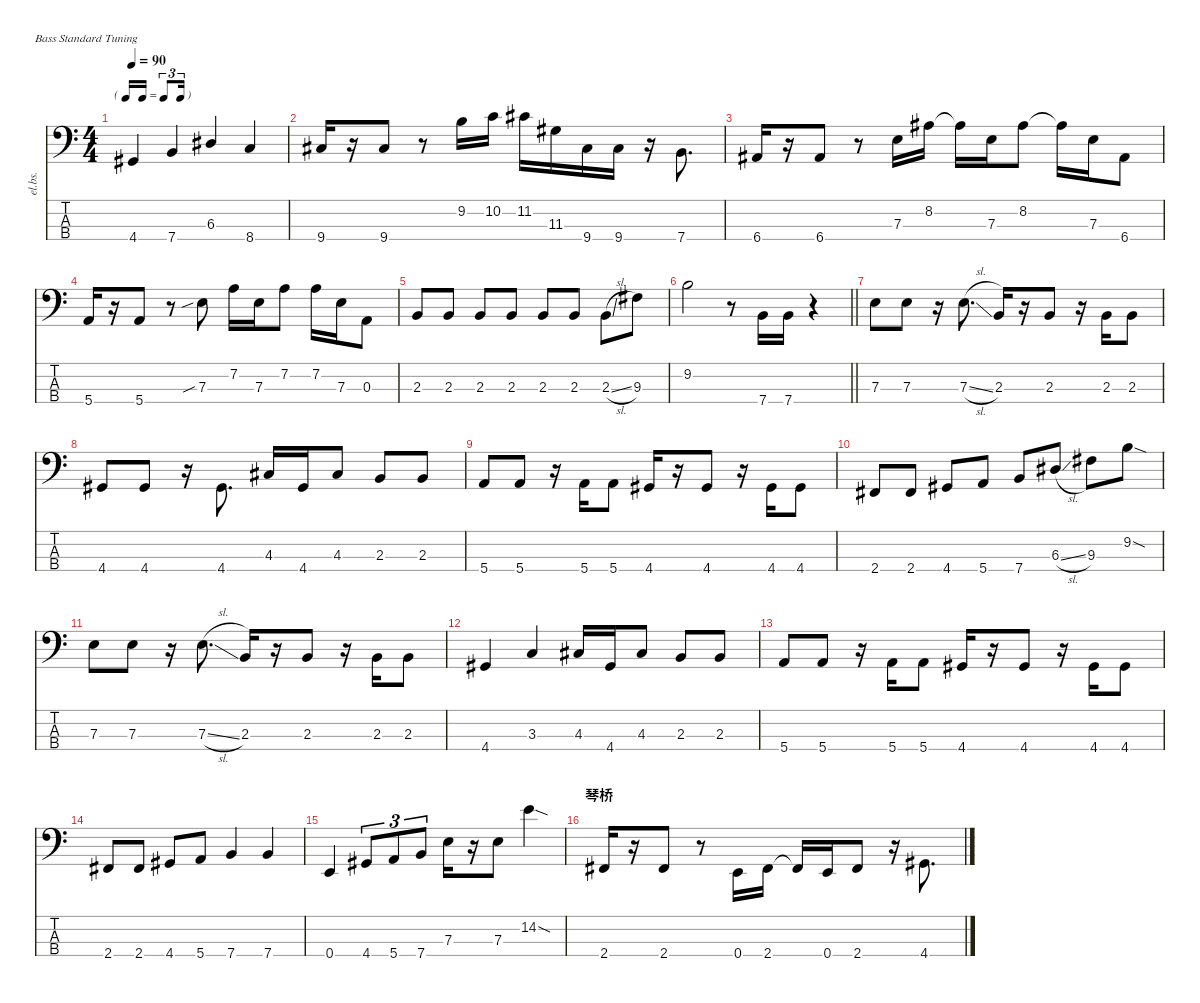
\defaultSystemsLayout 4
\hideDynamics
\bracketExtendMode nobrackets
\track ("Electric Bass" "el.bs.") {instrument electricbassfinger}
\staff {score tabs}
\tuning (G2 D2 A1 E1)
\ts (4 4)
\tf triplet16th
\tempo 90
\clef f4
\ks c
4.4{acc #}.4{dy mf beam Up} 7.4.4{beam Up} 6.3{acc #}.4{beam Up} 8.4.4{beam Up} |
9.4{acc #}.16{beam Up} r.16{beam Up} 9.4{acc #}.8{beam Up} r.8{beam Down} 9.2.16{beam Down} 10.2.16{beam Down} 11.2{acc #}.16{beam Down} 11.3{acc #}.16{beam Down} 9.4{acc #}.16{beam Down} 9.4{acc #}.16{beam Down} r.16{beam Down} 7.4.8{d beam Up} |
6.4{acc #}.16{beam Up} r.16{beam Up} 6.4{acc #}.8{beam Up} r.8{beam Down} 7.3.16{beam Down} 8.2{acc #}.16{beam Down} 8.2{t acc #}.16{beam Down} 7.3.16{beam Down} 8.2{acc #}.8{beam Down} 8.2{t acc #}.16{beam Down} 7.3.16{beam Down} 6.4{acc #}.8{beam Down} |
5.4.16{beam Up} r.16{beam Up} 5.4.8{beam Up} r.8{beam Down} 7.3{sib}.8{beam Down} 7.2.16{beam Down} 7.3.16{beam Down} 7.2.8{beam Down} 7.2.16{beam Down} 7.3.16{beam Down} 0.3.8{beam Down} |
2.3.8{beam Up} 2.3.8{beam Up} 2.3.8{beam Up} 2.3.8{beam Up} 2.3.8{beam Up} 2.3.8{beam Up} 2.3{sl}.8{beam Down} 9.3{acc #}.8{beam Down} |
\barLineRight lightlight
9.2.2{beam Down} r.8{beam Down} 7.4.16{beam Up} 7.4.16{beam Up} r.4{beam Down} |
7.3.8{beam Down} 7.3.8{beam Down} r.16{beam Down} 7.3{sl}.8{d beam Down} 2.3.16{beam Up} r.16{beam Up} 2.3.8{beam Up} r.16{beam Down} 2.3.16{beam Up} 2.3.8{beam Up} |
4.4{acc #}.8{beam Up} 4.4{acc #}.8{beam Up} r.16{beam Down} 4.4{acc #}.8{d beam Up} 4.3{acc #}.16{beam Up} 4.4{acc #}.16{beam Up} 4.3{acc #}.8{beam Up} 2.3.8{beam Up} 2.3.8{beam Up} |
5.4.8{beam Up} 5.4.8{beam Up} r.16{beam Down} 5.4.16{beam Up} 5.4.8{beam Up} 4.4{acc #}.16{beam Up} r.16{beam Up} 4.4{acc #}.8{beam Up} r.16{beam Down} 4.4{acc #}.16{beam Up} 4.4{acc #}.8{beam Up} |
2.4{acc #}.8{beam Up} 2.4{acc #}.8{beam Up} 4.4{acc #}.8{beam Up} 5.4.8{beam Up} 7.4.8{beam Up} 6.3{sl acc #}.8{beam Up} 9.3{acc #}.8{beam Down} 9.2{sod}.8{beam Down} |
7.3.8{beam Down} 7.3.8{beam Down} r.16{beam Down} 7.3{sl}.8{d beam Down} 2.3.16{beam Up} r.16{beam Up} 2.3.8{beam Up} r.16{beam Down} 2.3.16{beam Up} 2.3.8{beam Up} |
4.4{acc #}.4{beam Up} 3.3.4{beam Up} 4.3{acc #}.16{beam Up} 4.4{acc #}.16{beam Up} 4.3{acc #}.8{beam Up} 2.3.8{beam Up} 2.3.8{beam Up} |
5.4.8{beam Up} 5.4.8{beam Up} r.16{beam Down} 5.4.16{beam Up} 5.4.8{beam Up} 4.4{acc #}.16{beam Up} r.16{beam Up} 4.4{acc #}.8{beam Up} r.16{beam Down} 4.4{acc #}.16{beam Up} 4.4{acc #}.8{beam Up} |
2.4{acc #}.8{beam Up} 2.4{acc #}.8{beam Up} 4.4{acc #}.8{beam Up} 5.4.8{beam Up} 7.4.4{beam Up} 7.4.4{beam Up} |
0.4.4{beam Up} 4.4{acc #}.8{tu (3 2) beam Up} 5.4.8{tu (3 2) beam Up} 7.4.8{tu (3 2) beam Up} 7.3.16{beam Down} r.16{beam Down} 7.3.8{beam Down} 14.2{sod}.4{beam Down} |
\section ("" "琴桥")
2.4{acc #}.16{beam Up} r.16{beam Up} 2.4{acc #}.8{beam Up} r.8{beam Down} 0.4.16{beam Up} 2.4{acc #}.16{beam Up} 2.4{t acc #}.16{beam Up} 0.4.16{beam Up} 2.4{acc #}.8{beam Up} r.16{beam Down} 4.4{acc #}.8{d beam Up}
